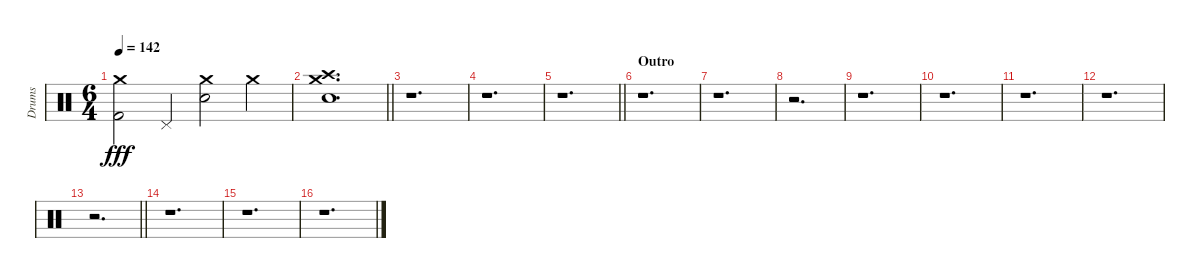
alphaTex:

\track ("Drums" "Drums") {instrument percussion}
\staff {score}
\articulation defaults
\ts (6 4)
\tempo 142
\clef neutral
\ks c
("Crash medium (hit)" "Kick (hit) 2").2{dy fff} "Pedal Hi-Hat (hit)".4 ("Crash medium (hit)" "Snare (hit) 2").2 "Crash medium (hit)".4 |
\barLineRight lightlight
("Crash medium (hit)" "Crash high (hit)" "Snare (hit) 2").1{d} |
r.1{d} |
r.1{d} |
\barLineRight lightlight
r.1{d} |
\section ("" "Outro")
r.1{d} |
r.1{d} |
r.2{d} |
r.1{d} |
r.1{d} |
r.1{d} |
r.1{d} |
\barLineRight lightlight
r.2{d} |
r.1{d} |
r.1{d} |
r.1{d}
